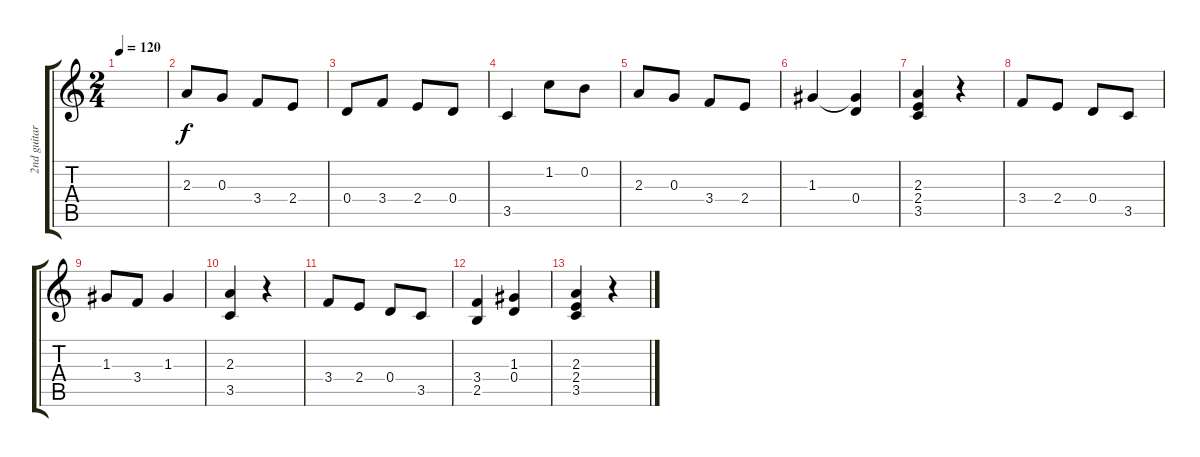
\track ("2nd guitar" "2nd guitar") {instrument electricguitarclean}
\staff {score tabs}
\tuning (E4 B3 G3 D3 A2 E2) {hide}
\ts (2 4)
\tempo 120
\clef g2
\ks c
|
2.3.8 0.3.8 3.4.8 2.4.8 |
0.4.8 3.4.8 2.4.8 0.4.8 |
3.5.4 1.2.8 0.2.8 |
2.3.8 0.3.8 3.4.8 2.4.8 |
1.3.4 (1.3{t} 0.4).4 |
(2.3 2.4 3.5).4 r.4 |
3.4.8 2.4.8 0.4.8 3.5.8 |
1.3.8 3.4.8 1.3.4 |
(2.3 3.5).4 r.4 |
3.4.8 2.4.8 0.4.8 3.5.8 |
(3.4 2.5).4 (1.3 0.4).4 |
(2.3 2.4 3.5).4 r.4
